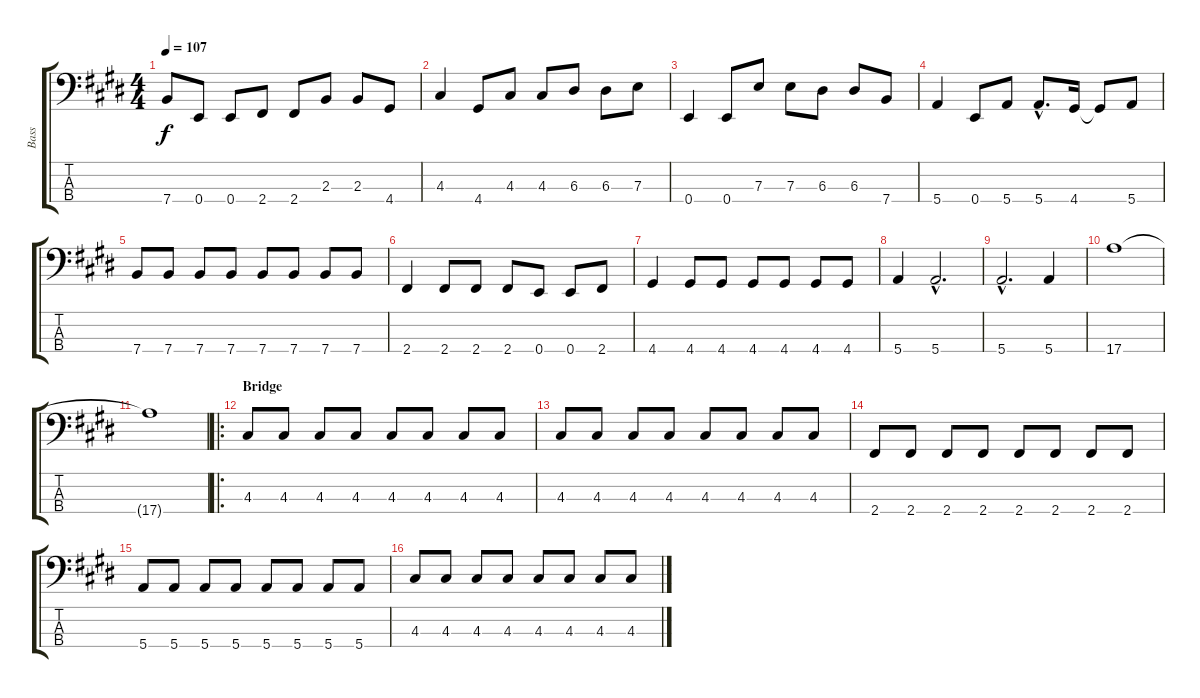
\track ("Bass" "Bass") {instrument electricbasspick}
\staff {score tabs}
\tuning (G2 D2 A1 E1) {hide}
\ts (4 4)
\tempo 107
\clef f4
\ks c#minor
7.4.8{dy f} 0.4.8 0.4.8 2.4.8 2.4.8 2.3.8 2.3.8 4.4.8 |
4.3.4 4.4.8 4.3.8 4.3.8 6.3.8 6.3.8 7.3.8 |
0.4.4 0.4.8 7.3.8 7.3.8 6.3.8 6.3.8 7.4.8 |
5.4.4 0.4.8 5.4.8 5.4{hac}.8{d} 4.4.16 4.4{t}.8 5.4.8 |
7.4.8 7.4.8 7.4.8 7.4.8 7.4.8 7.4.8 7.4.8 7.4.8 |
2.4.4 2.4.8 2.4.8 2.4.8 0.4.8 0.4.8 2.4.8 |
4.4.4 4.4.8 4.4.8 4.4.8 4.4.8 4.4.8 4.4.8 |
5.4.4 5.4{hac}.2{d} |
5.4{hac}.2{d} 5.4.4 |
17.4.1 |
17.4{t}.1 |
\ro
\section ("" "Bridge")
4.3.8 4.3.8 4.3.8 4.3.8 4.3.8 4.3.8 4.3.8 4.3.8 |
4.3.8 4.3.8 4.3.8 4.3.8 4.3.8 4.3.8 4.3.8 4.3.8 |
2.4.8 2.4.8 2.4.8 2.4.8 2.4.8 2.4.8 2.4.8 2.4.8 |
5.4.8 5.4.8 5.4.8 5.4.8 5.4.8 5.4.8 5.4.8 5.4.8 |
4.3.8 4.3.8 4.3.8 4.3.8 4.3.8 4.3.8 4.3.8 4.3.8
